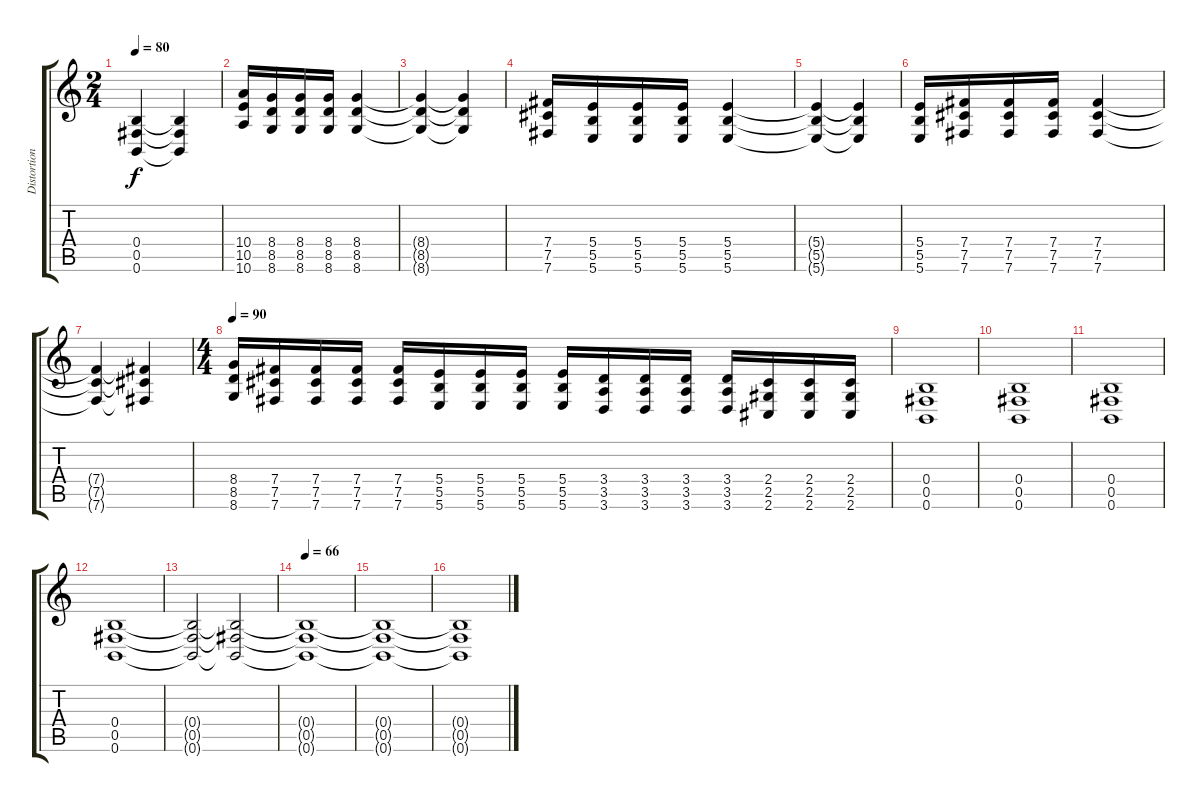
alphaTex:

\track ("Distortion guitar (Robb Flynn)" "Distortion") {instrument distortionguitar}
\staff {score tabs}
\tuning (Db4 Ab3 E3 B2 Gb2 B1) {hide}
\ts (2 4)
\tempo 80
\clef g2
\ks c
(0.4{t} 0.5{t} 0.6{t}).4{dy f} (0.4{t} 0.5{t} 0.6{t}).4 |
(10.4 10.5 10.6).16 (8.4 8.5 8.6).16 (8.4 8.5 8.6).16 (8.4 8.5 8.6).16 (8.4 8.5 8.6).4 |
(8.4{t} 8.5{t} 8.6{t}).4 (8.4{t} 8.5{t} 8.6{t}).4 |
(7.4 7.5 7.6).16 (5.4 5.5 5.6).16 (5.4 5.5 5.6).16 (5.4 5.5 5.6).16 (5.4 5.5 5.6).4 |
(5.4{t} 5.5{t} 5.6{t}).4 (5.4{t} 5.5{t} 5.6{t}).4 |
(5.4 5.5 5.6).16 (7.4 7.5 7.6).16 (7.4 7.5 7.6).16 (7.4 7.5 7.6).16 (7.4 7.5 7.6).4 |
(7.4{t} 7.5{t} 7.6{t}).4 (7.4{t} 7.5{t} 7.6{t}).4 |
\ts (4 4)
\tempo 90
(8.4 8.5 8.6).16{volume 12} (7.4 7.5 7.6).16 (7.4 7.5 7.6).16 (7.4 7.5 7.6).16 (7.4 7.5 7.6).16 (5.4 5.5 5.6).16 (5.4 5.5 5.6).16 (5.4 5.5 5.6).16 (5.4 5.5 5.6).16 (3.4 3.5 3.6).16 (3.4 3.5 3.6).16 (3.4 3.5 3.6).16 (3.4 3.5 3.6).16 (2.4 2.5 2.6).16 (2.4 2.5 2.6).16 (2.4 2.5 2.6).16 |
(0.4 0.5 0.6).1 |
(0.4 0.5 0.6).1 |
(0.4 0.5 0.6).1 |
(0.4 0.5 0.6).1 |
(0.4{t} 0.5{t} 0.6{t}).2 (0.4{t} 0.5{t} 0.6{t}).2{volume 11} |
\tempo 70
\tempo 66
(0.4{t} 0.5{t} 0.6{t}).1{volume 9} |
(0.4{t} 0.5{t} 0.6{t}).1{volume 7} |
(0.4{t} 0.5{t} 0.6{t}).1{volume 5}
